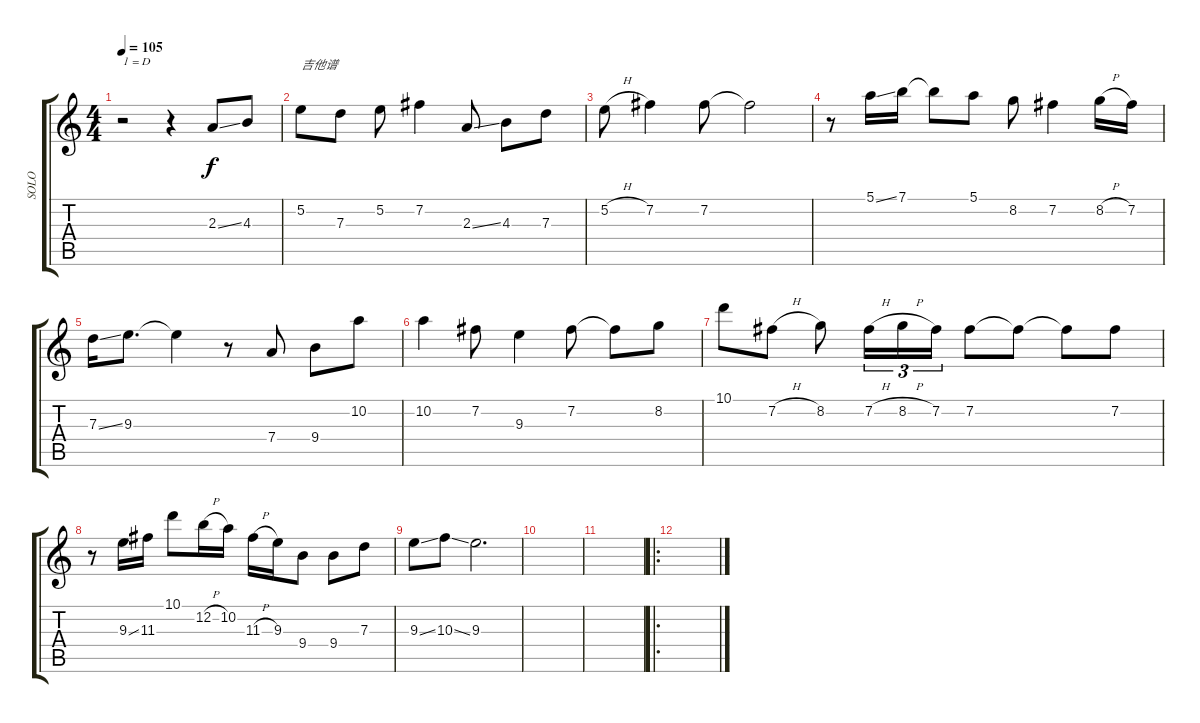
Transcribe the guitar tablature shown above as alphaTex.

\track ("SOLO" "SOLO") {instrument acousticguitarsteel}
\staff {score tabs}
\tuning (E4 B3 G3 D3 A2 E2) {hide}
\ts (4 4)
\tempo 105
\clef g2
\ks c
r.2{txt "1 = D" dy f instrument acousticguitarsteel} r.4 2.3{ss}.8 4.3.8 |
5.2.8{txt "吉他谱"} 7.3.8 5.2.8 7.2.4 2.3{ss}.8 4.3.8 7.3.8 |
5.2{h}.8 7.2.4 7.2.8 7.2{t}.2 |
r.8 5.1{ss}.16 7.1.16 7.1{t}.8 5.1.8 8.2.8 7.2.4 8.2{h}.16 7.2.16 |
7.3{ss}.16 9.3.8{d} 9.3{t}.4 r.8 7.4.8 9.4.8 10.2.8 |
10.2.4 7.2.8 9.3.4 7.2.8 7.2{t}.8 8.2.8 |
10.1.8 7.2{h}.8 8.2.8 7.2{h}.16{tu (3 2)} 8.2{h}.16{tu (3 2)} 7.2.16{tu (3 2)} 7.2.8 7.2{t}.8 7.2{t}.8 7.2.8 |
r.8 9.3{ss}.16 11.3.16 10.1.8 12.2{h}.16 10.2.16 11.3{h}.16 9.3.16 9.4.8 9.4.8 7.3.8 |
9.3{ss}.8 10.3{ss}.8 9.3.2{d} |
|
|
\ro
